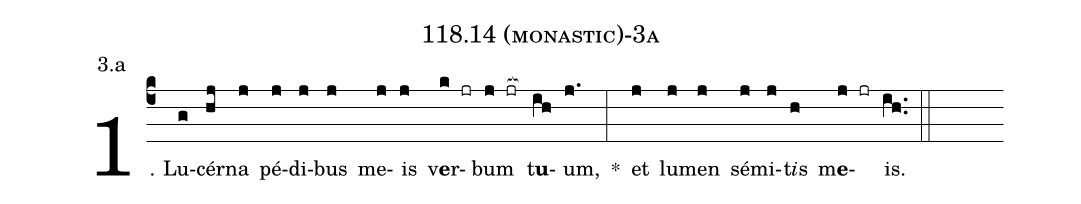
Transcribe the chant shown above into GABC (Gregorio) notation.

name: 118.14 (monastic)-3a;
annotation: 3.a;
%%
(c4)1. Lu(g)cér(hj)na(j) pé(j)di(j)bus(j) me(j)is(j) v<b>e</b>r(k jr)bum(j jr[ocb:1{]) t<b>u</b>(ih[ocb:0}])um,(j.) *(:) et(j) lu(j)men(j) sé(j)mi(j)t<i>i</i>s(h) m<b>e</b>(j jr)is.(ih..) (::)
